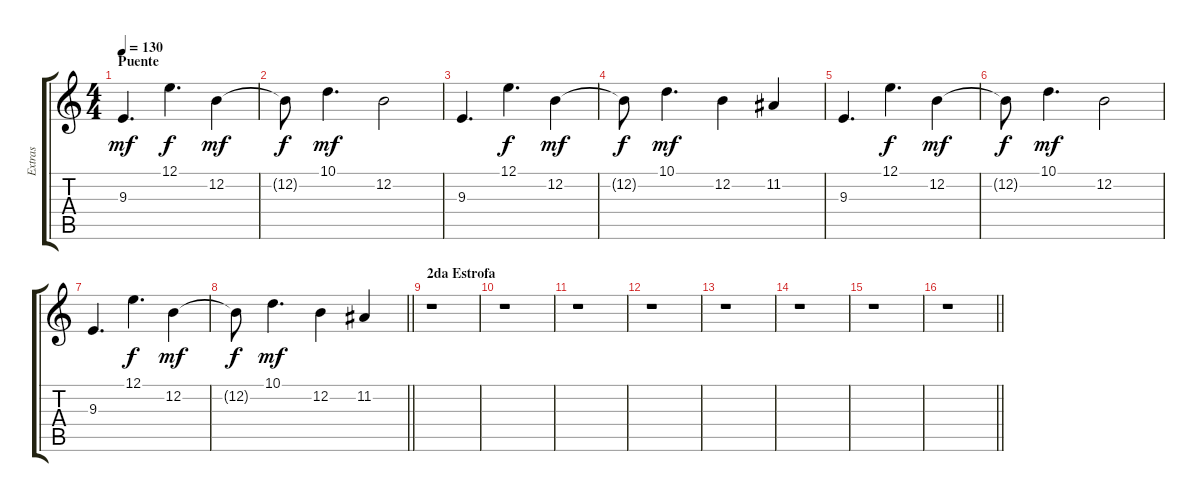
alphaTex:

\track ("Extras" "Extras") {instrument electricgrandpiano}
\staff {score tabs}
\tuning (E4 B3 G3 D3 A2 E2) {hide}
\ts (4 4)
\section ("" "Puente")
\tempo 130
\clef g2
\ks c
9.3.4{d dy mf volume 10 balance 3 instrument stringensemble1} 12.1.4{d dy f} 12.2.4{dy mf} |
12.2{t}.8{dy f} 10.1.4{d dy mf} 12.2.2 |
9.3.4{d} 12.1.4{d dy f} 12.2.4{dy mf} |
12.2{t}.8{dy f} 10.1.4{d dy mf} 12.2.4 11.2.4 |
9.3.4{d} 12.1.4{d dy f} 12.2.4{dy mf} |
12.2{t}.8{dy f} 10.1.4{d dy mf} 12.2.2 |
9.3.4{d} 12.1.4{d dy f} 12.2.4{dy mf} |
\barLineRight lightlight
12.2{t}.8{dy f} 10.1.4{d dy mf} 12.2.4 11.2.4 |
\section ("" "2da Estrofa")
r.1 |
r.1 |
r.1 |
r.1 |
r.1 |
r.1 |
r.1 |
\barLineRight lightlight
r.1
